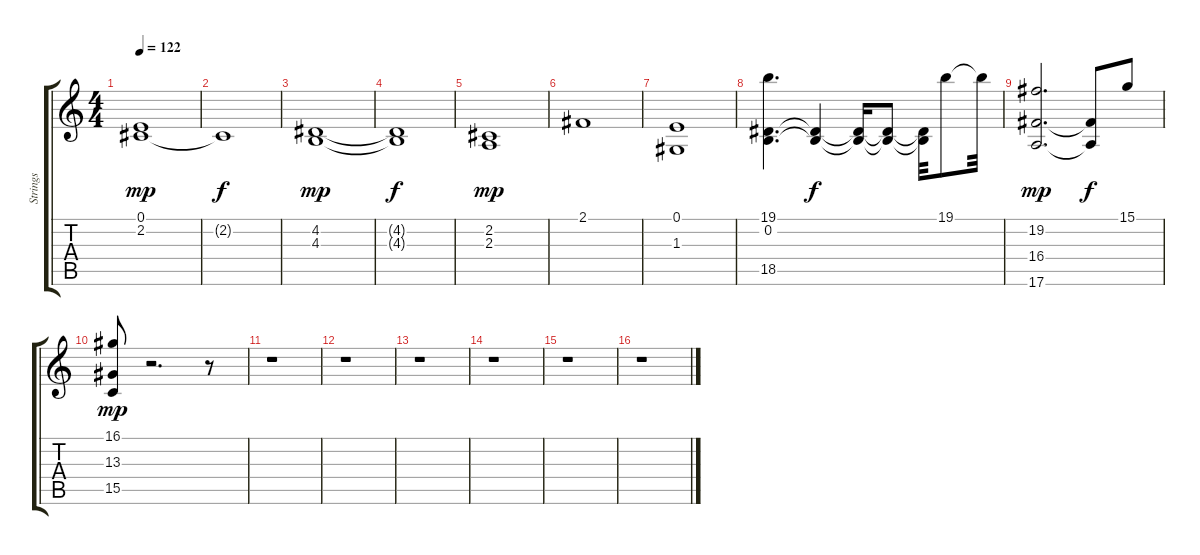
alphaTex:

\track ("Strings" "Strings") {instrument stringensemble2}
\staff {score tabs}
\tuning (E4 B3 G3 D3 A2 E2) {hide}
\ts (4 4)
\tempo 122
\clef g2
\ks c
(0.1 2.2).1{dy mp} |
2.2{t}.1{dy f} |
(4.2 4.3).1{dy mp} |
(4.2{t} 4.3{t}).1{dy f} |
(2.2 2.3).1{dy mp} |
2.1.1 |
(0.1 1.3).1 |
(19.1 0.2 18.5).4{d} (0.2{t} 18.5{t}).4{dy f} (0.2{t} 18.5{t}).16 (0.2{t} 18.5{t}).8 (0.2{t} 18.5{t}).32 19.1.8 19.1{t}.32 |
(19.2 16.4 17.6).2{d dy mp} (16.4{t} 17.6{t}).8{dy f} 15.1.8 |
(16.1 13.3 15.5).8{dy mp} r.2{d} r.8 |
r.1 |
r.1 |
r.1 |
r.1 |
r.1 |
r.1
